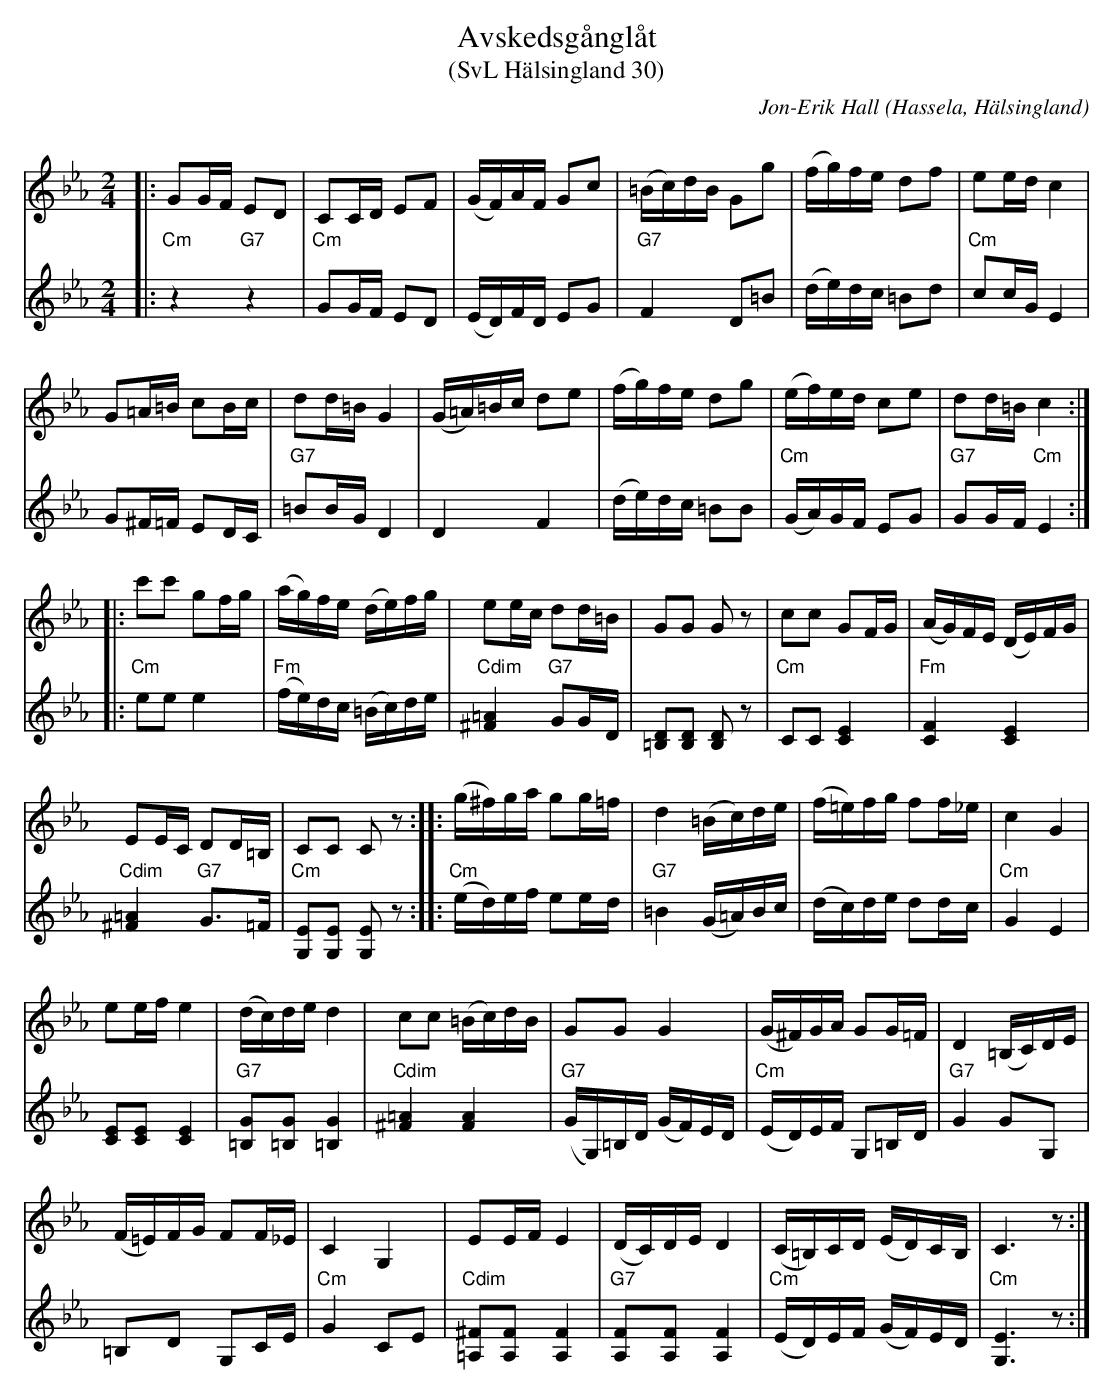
X:1
T:Avskedsgånglåt
T:(SvL Hälsingland 30)
C:Jon-Erik Hall
O:Hassela, Hälsingland
Q:50
L:1/16
M:2/4
K:Cm
V:1
|: G2GF E2D2 | C2CD E2F2 | (GF)AF G2c2 | (=Bc)dB G2g2 | (fg)fe d2f2 | e2ed c4 |
G2=A=B c2Bc | d2d=B G4 | (G=A)=Bc d2e2 | (fg)fe d2g2 | (ef)ed c2e2 | d2d=B c4 ::
 c'2c'2 g2fg | (ag)fe (de)fg | e2ec d2d=B | G2G2 G2 z2 | c2c2 G2FG | (AG)FE (DE)FG |
E2EC D2D=B, | C2C2 C2 z2 :: (g^f)ga g2g=f | d4 (=Bc)de | (f=e)fg f2f_e | c4 G4 |
e2ef e4 | (dc)de d4 | c2c2 (=Bc)dB | G2G2 G4 | (G^F)GA G2G=F | D4 (=B,C)DE |
 (F=E)FG F2F_E |  C4 G,4 |  E2EF E4 |  (DC)DE D4 |  (C=B,)CD (ED)CB, |  C6 z2 :|
V:2
|: "Cm" z4 "G7" z4 |"Cm" G2GF E2D2 | (ED)FD E2G2 |"G7" F4 D2=B2 | (de)dc =B2d2 |"Cm" c2cG E4 |
G2^F=F E2DC | "G7" =B2BG D4 | D4 F4 | (de)dc =B2B2 |"Cm" (GA)GF E2G2 |"G7" G2GF"Cm" E4 ::
"Cm" e2e2 e4 | "Fm" (fe)dc (=Bc)de | "Cdim"[^F=A]4 "G7" G2GD | [=B,D]2[B,D]2 [B,D]2 z2 |"Cm" C2C2 [CE]4 |"Fm" [CF]4 [CE]4 |
"Cdim" [^F=A]4 "G7" G2>=F2 | "Cm" [G,E]2[G,E]2 [G,E]2 z2 :: "Cm" (ed)ef e2ed | "G7"=B4 (G=A)Bc | (dc)de d2dc | "Cm" G4 E4 |
[CE]2[CE]2 [CE]4 |"G7" [=B,G]2[=B,G]2 [=B,G]4 |"Cdim" [^F=A]4 [FA]4 | "G7" (GG,)=B,D (GF)ED | "Cm" (ED)EF G,2=B,D | "G7" G4 G2G,2 |
=B,2D2 G,2CE | "Cm" G4 C2E2 | "Cdim" [=A,^F]2[A,F]2 [A,F]4 | "G7" [A,F]2[A,F]2 [A,F]4 | "Cm" (ED)EF (GF)ED | "Cm" [G,E]6 z2 :|
